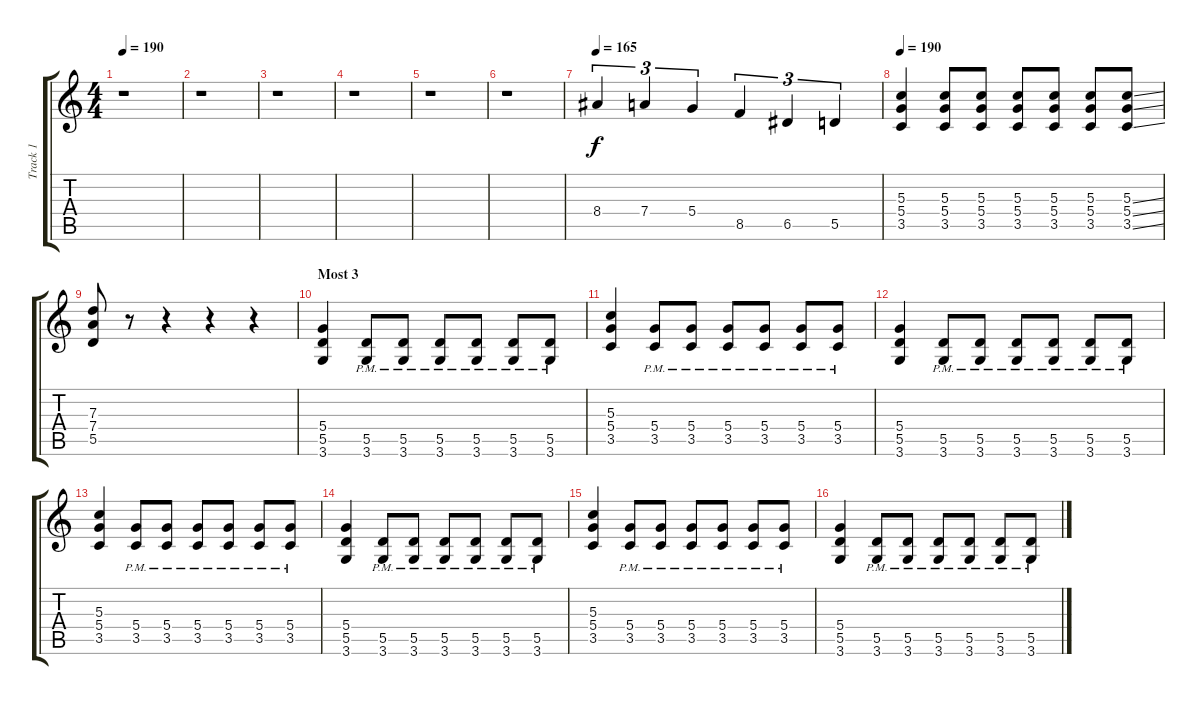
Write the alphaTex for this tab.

\track ("Track 1" "Track 1") {instrument distortionguitar}
\staff {score tabs}
\tuning (E4 B3 G3 D3 A2 E2) {hide}
\ts (4 4)
\tempo 190
\clef g2
\ks c
r.1{dy f} |
r.1 |
r.1 |
r.1 |
r.1 |
r.1 |
\tempo 165
8.4.4{tu (3 2)} 7.4.4{tu (3 2)} 5.4.4{tu (3 2)} 8.5.4{tu (3 2)} 6.5.4{tu (3 2)} 5.5.4{tu (3 2)} |
\tempo 190
(5.3 5.4 3.5).4 (5.3 5.4 3.5).8 (5.3 5.4 3.5).8 (5.3 5.4 3.5).8 (5.3 5.4 3.5).8 (5.3 5.4 3.5).8 (5.3{ss} 5.4{ss} 3.5{ss}).8 |
(7.3 7.4 5.5).8 r.8 r.4 r.4 r.4 |
\section ("" "Most 3")
(5.4 5.5 3.6).4 (5.5{pm} 3.6{pm}).8 (5.5{pm} 3.6{pm}).8 (5.5{pm} 3.6{pm}).8 (5.5{pm} 3.6{pm}).8 (5.5{pm} 3.6{pm}).8 (5.5{pm} 3.6{pm}).8 |
(5.3 5.4 3.5).4 (5.4{pm} 3.5{pm}).8 (5.4{pm} 3.5{pm}).8 (5.4{pm} 3.5{pm}).8 (5.4{pm} 3.5{pm}).8 (5.4{pm} 3.5{pm}).8 (5.4{pm} 3.5{pm}).8 |
(5.4 5.5 3.6).4 (5.5{pm} 3.6{pm}).8 (5.5{pm} 3.6{pm}).8 (5.5{pm} 3.6{pm}).8 (5.5{pm} 3.6{pm}).8 (5.5{pm} 3.6{pm}).8 (5.5{pm} 3.6{pm}).8 |
(5.3 5.4 3.5).4 (5.4{pm} 3.5{pm}).8 (5.4{pm} 3.5{pm}).8 (5.4{pm} 3.5{pm}).8 (5.4{pm} 3.5{pm}).8 (5.4{pm} 3.5{pm}).8 (5.4{pm} 3.5{pm}).8 |
(5.4 5.5 3.6).4 (5.5{pm} 3.6{pm}).8 (5.5{pm} 3.6{pm}).8 (5.5{pm} 3.6{pm}).8 (5.5{pm} 3.6{pm}).8 (5.5{pm} 3.6{pm}).8 (5.5{pm} 3.6{pm}).8 |
(5.3 5.4 3.5).4 (5.4{pm} 3.5{pm}).8 (5.4{pm} 3.5{pm}).8 (5.4{pm} 3.5{pm}).8 (5.4{pm} 3.5{pm}).8 (5.4{pm} 3.5{pm}).8 (5.4{pm} 3.5{pm}).8 |
(5.4 5.5 3.6).4 (5.5{pm} 3.6{pm}).8 (5.5{pm} 3.6{pm}).8 (5.5{pm} 3.6{pm}).8 (5.5{pm} 3.6{pm}).8 (5.5{pm} 3.6{pm}).8 (5.5{pm} 3.6{pm}).8
